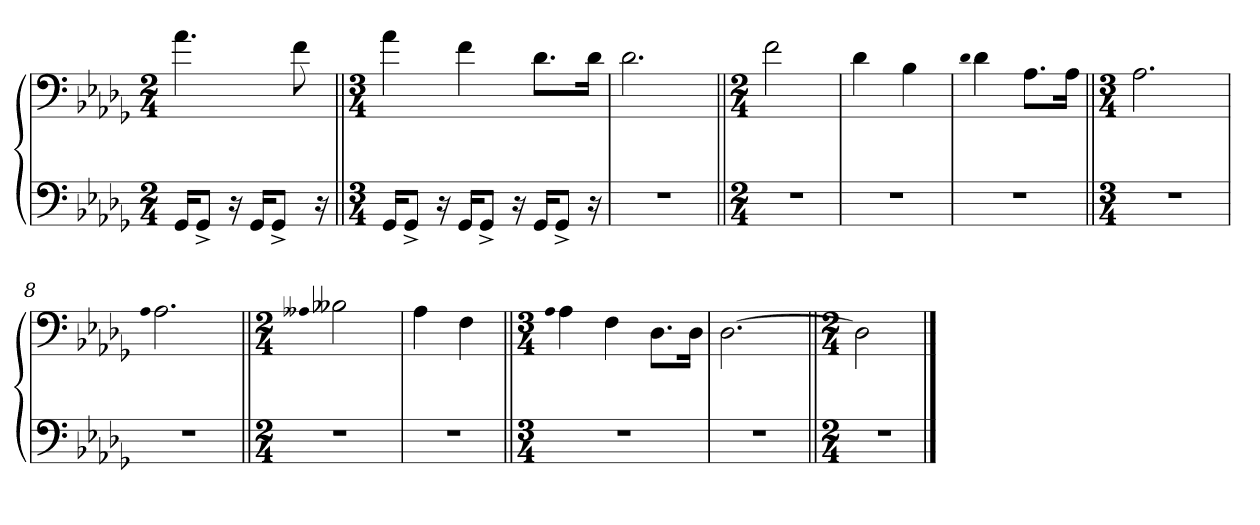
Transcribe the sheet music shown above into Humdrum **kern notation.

**kern	**kern
*part1	*part1
*staff2	*staff1
*clefF4	*clefF4
*k[b-e-a-d-g-]	*k[b-e-a-d-g-]
*M2/4	*M2/4
=1	=1
16GG-/KL	4.a-\
8GG-^/J	.
16r	.
16GG-/KL	.
8GG-^/J	.
.	8f\
16r	.
=2||	=2||
*M3/4	*M3/4
16GG-/KL	4a-\
8GG-^/J	.
16r	.
16GG-/KL	4f\
8GG-^/J	.
16r	.
16GG-/KL	8.d-\L
8GG-^/J	.
16r	16d-\Jk
=3	=3
2.r	2.d-\
=4||	=4||
*M2/4	*M2/4
2r	2f\
=5	=5
2r	4d-\
.	4B-\
=6	=6
.	qd-
2r	4d-\
.	8.A-\L
.	16A-\Jk
=7||	=7||
*M3/4	*M3/4
2.r	2.A-\
=8	=8
.	qA-
2.r	2.A-\
=9||	=9||
*M2/4	*M2/4
.	qA--X
2r	2B--X\
=10	=10
2r	4A-\
.	4F\
=11||	=11||
*M3/4	*M3/4
.	qA-
2.r	4A-\
.	4F\
.	8.D-\L
.	16D-\Jk
=12	=12
2.r	[2.D-\
=13||	=13||
*M2/4	*M2/4
2r	2D-\]
==	==
*-	*-
